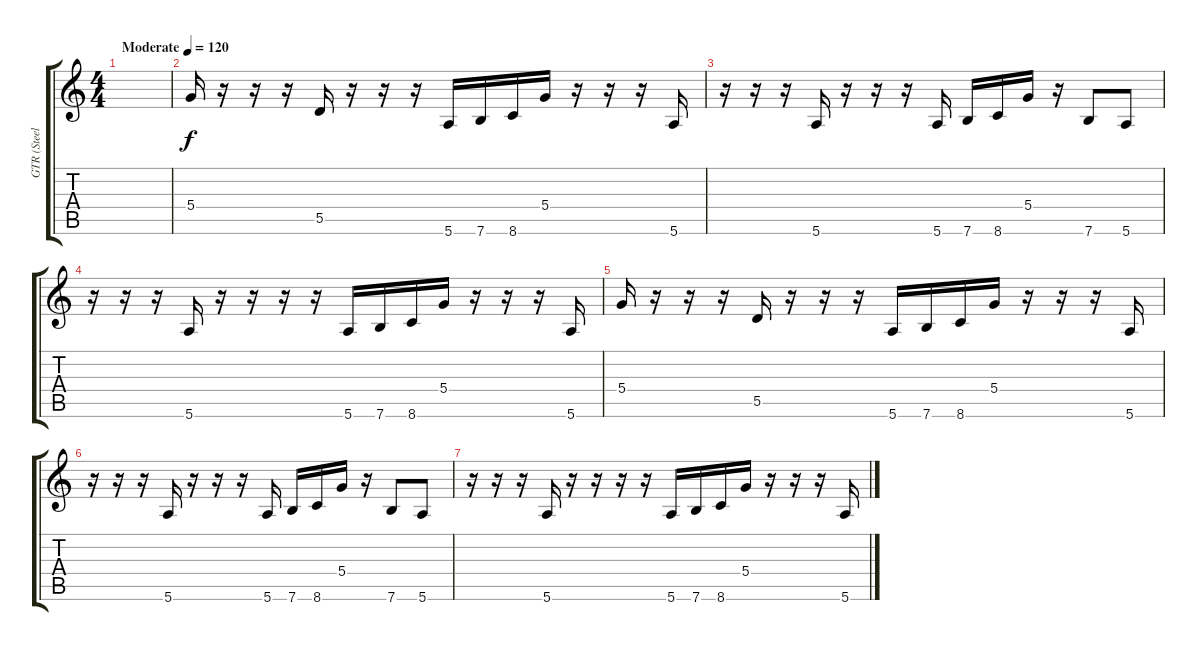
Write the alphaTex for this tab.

\track ("GTR (Steel)" "GTR (Steel") {instrument acousticguitarnylon}
\staff {score tabs}
\tuning (E4 B3 G3 D3 A2 E2) {hide}
\ts (4 4)
\tempo (120 "Moderate")
\clef g2
\ks c
|
5.4.16 r.16 r.16 r.16 5.5.16 r.16 r.16 r.16 5.6.16 7.6.16 8.6.16 5.4.16 r.16 r.16 r.16 5.6.16 |
r.16 r.16 r.16 5.6.16 r.16 r.16 r.16 5.6.16 7.6.16 8.6.16 5.4.16 r.16 7.6.8 5.6.8 |
r.16 r.16 r.16 5.6.16 r.16 r.16 r.16 r.16 5.6.16 7.6.16 8.6.16 5.4.16 r.16 r.16 r.16 5.6.16 |
5.4.16 r.16 r.16 r.16 5.5.16 r.16 r.16 r.16 5.6.16 7.6.16 8.6.16 5.4.16 r.16 r.16 r.16 5.6.16 |
r.16 r.16 r.16 5.6.16 r.16 r.16 r.16 5.6.16 7.6.16 8.6.16 5.4.16 r.16 7.6.8 5.6.8 |
r.16 r.16 r.16 5.6.16 r.16 r.16 r.16 r.16 5.6.16 7.6.16 8.6.16 5.4.16 r.16 r.16 r.16 5.6.16
